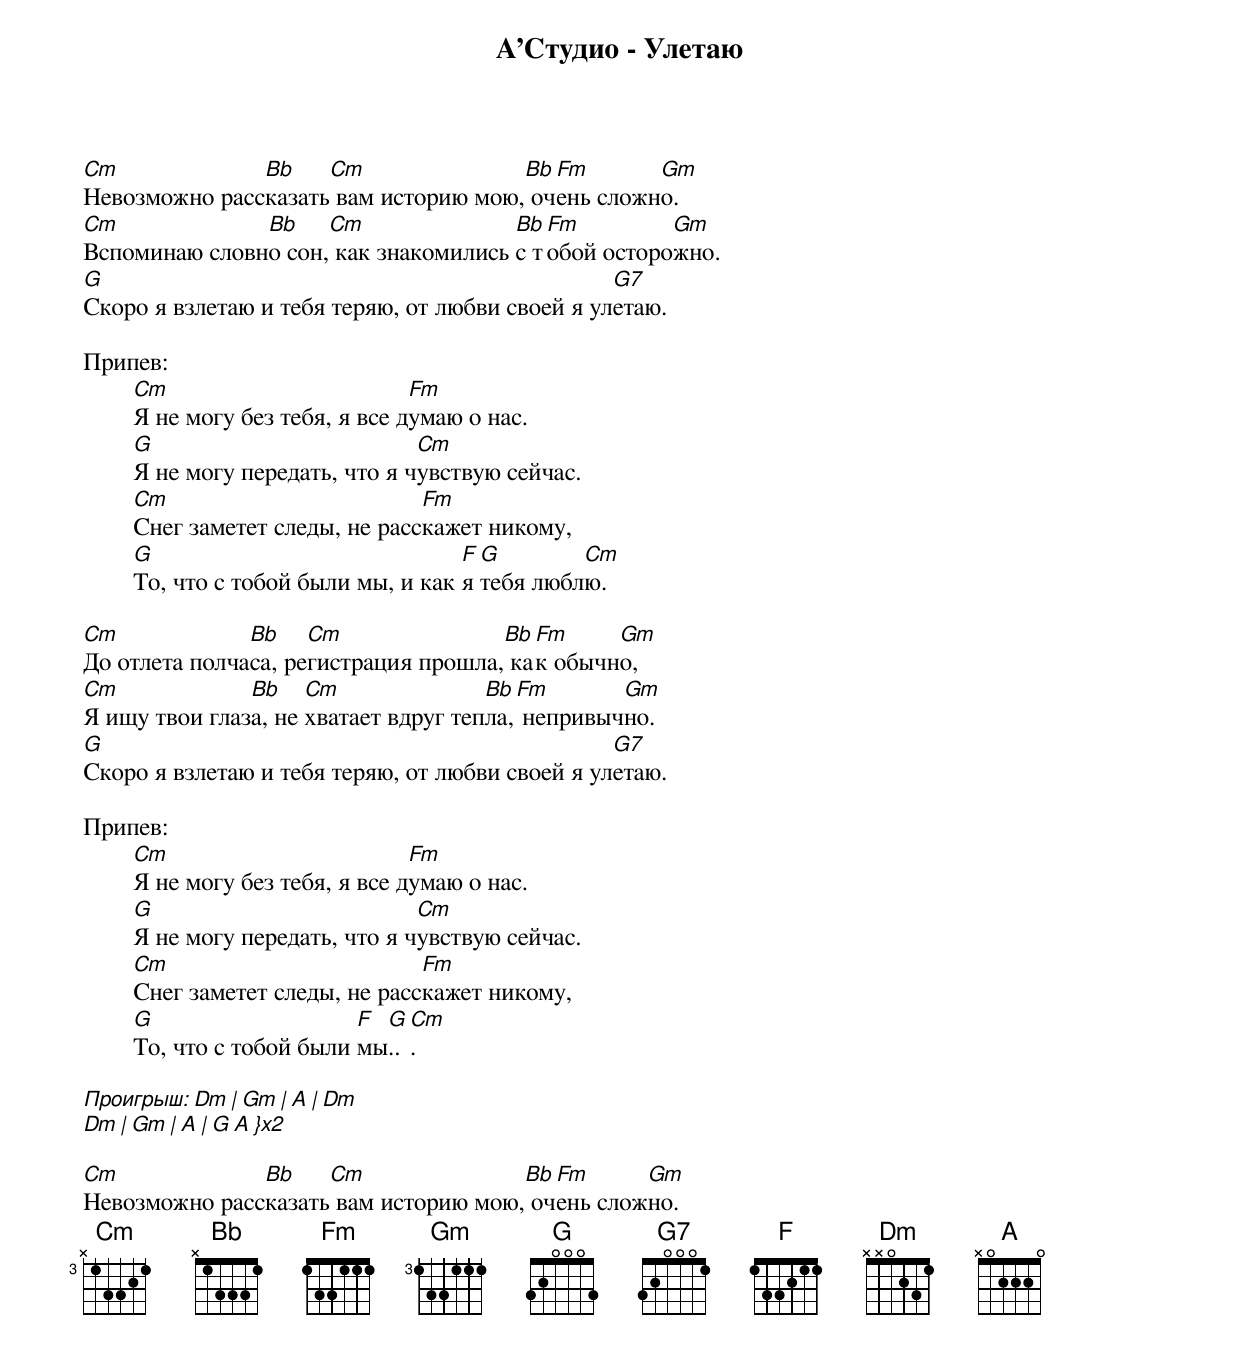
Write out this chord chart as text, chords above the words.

А’Студио - Улетаю


Cm             Bb    Cm               Bb Fm       Gm
Невозможно рассказать вам историю мою, очень сложно.
Cm             Bb    Cm               Bb Fm         Gm
Вспоминаю словно сон, как знакомились с тобой осторожно.
G                                                G7
Скоро я взлетаю и тебя теряю, от любви своей я улетаю.

Припев:
	Cm                         Fm
	Я не могу без тебя, я все думаю о нас.
	G                          Cm
	Я не могу передать, что я чувствую сейчас.
	Cm                         Fm
	Снег заметет следы, не расскажет никому,
	G                              F G        Cm
	То, что с тобой были мы, и как я тебя люблю.

Cm             Bb    Cm               Bb Fm     Gm
До отлета полчаса, регистрация прошла, как обычно,
Cm             Bb    Cm               Bb Fm       Gm
Я ищу твои глаза, не хватает вдруг тепла, непривычно.
G                                                G7
Скоро я взлетаю и тебя теряю, от любви своей я улетаю.

Припев:
	Cm                         Fm
	Я не могу без тебя, я все думаю о нас.
	G                          Cm
	Я не могу передать, что я чувствую сейчас.
	Cm                         Fm
	Снег заметет следы, не расскажет никому,
	G                    F G Cm
	То, что с тобой были мы...

Проигрыш: Dm | Gm | A | Dm
          Dm | Gm | A | G A }x2

Cm             Bb    Cm               Bb Fm      Gm
Невозможно рассказать вам историю мою, очень сложно.
